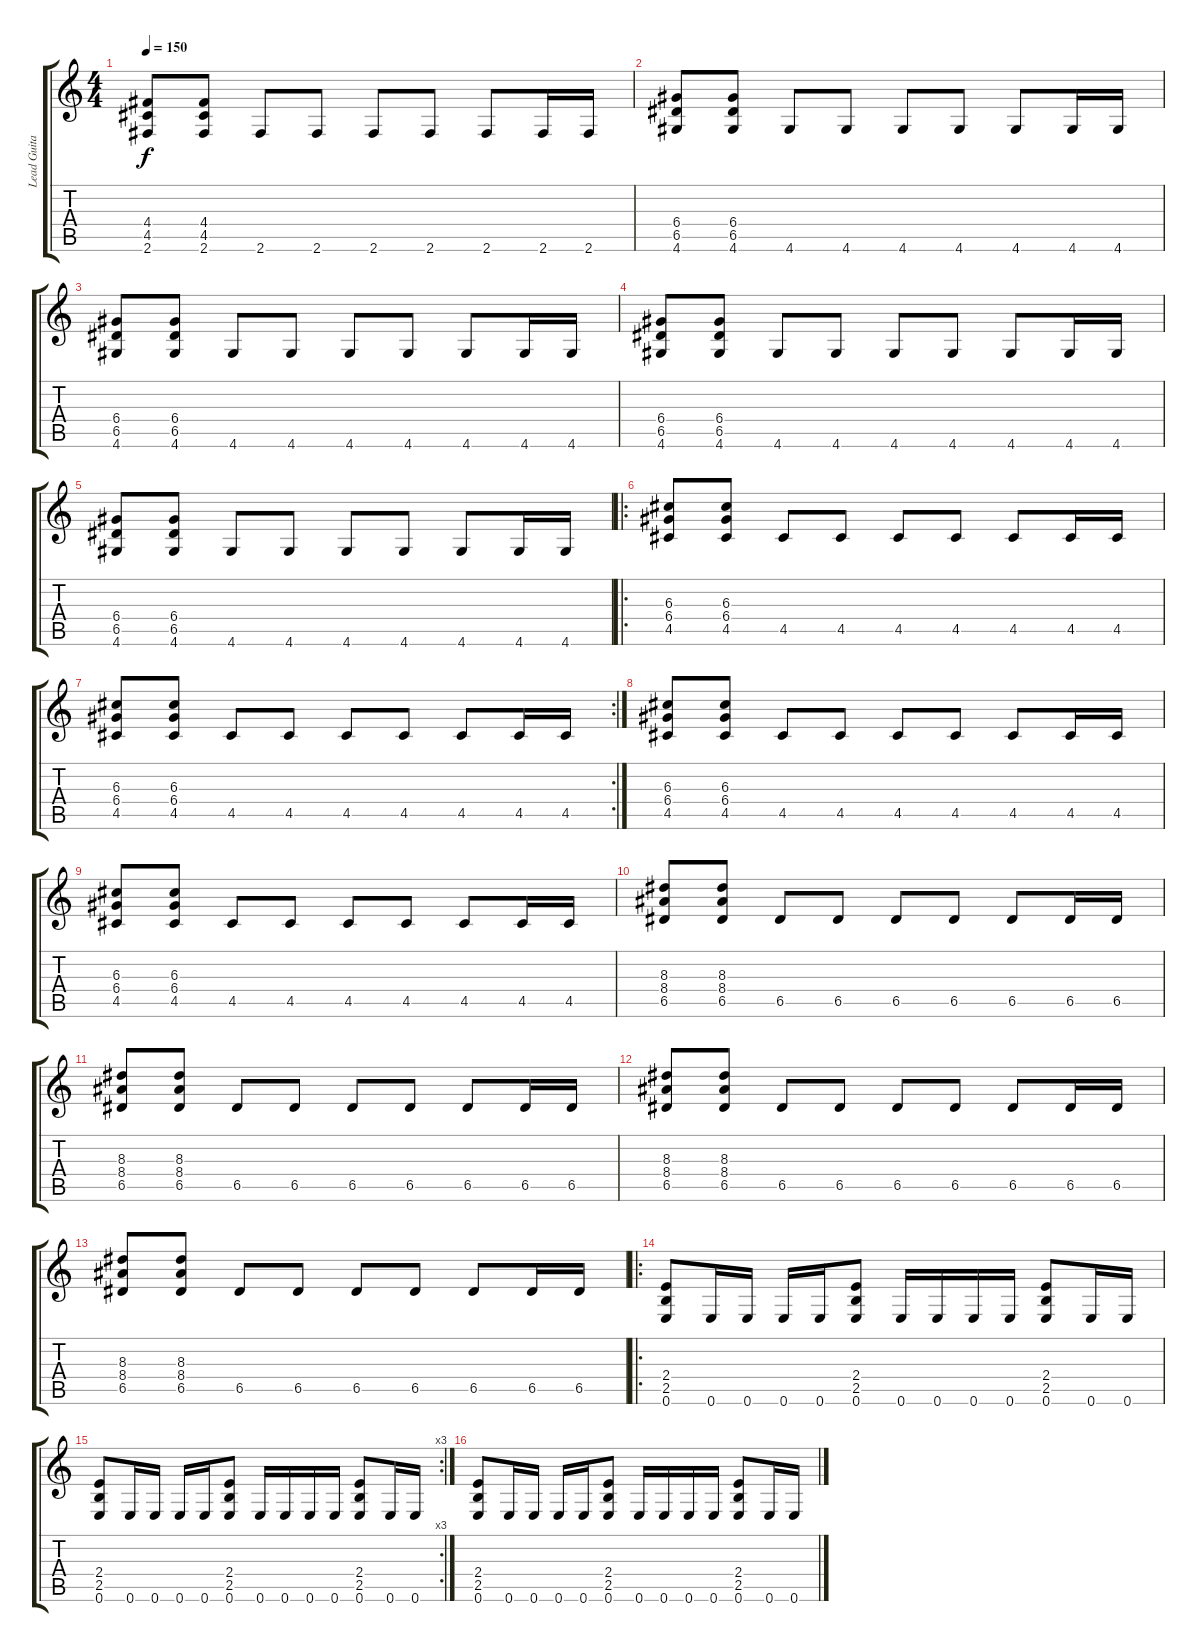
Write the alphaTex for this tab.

\track ("Lead Guitar" "Lead Guita") {instrument distortionguitar}
\staff {score tabs}
\tuning (E4 B3 G3 D3 A2 E2) {hide}
\ts (4 4)
\tempo 150
\clef g2
\ks c
(4.4 4.5 2.6).8{dy f} (4.4 4.5 2.6).8 2.6.8 2.6.8 2.6.8 2.6.8 2.6.8 2.6.16 2.6.16 |
(6.4 6.5 4.6).8 (6.4 6.5 4.6).8 4.6.8 4.6.8 4.6.8 4.6.8 4.6.8 4.6.16 4.6.16 |
(6.4 6.5 4.6).8 (6.4 6.5 4.6).8 4.6.8 4.6.8 4.6.8 4.6.8 4.6.8 4.6.16 4.6.16 |
(6.4 6.5 4.6).8 (6.4 6.5 4.6).8 4.6.8 4.6.8 4.6.8 4.6.8 4.6.8 4.6.16 4.6.16 |
(6.4 6.5 4.6).8 (6.4 6.5 4.6).8 4.6.8 4.6.8 4.6.8 4.6.8 4.6.8 4.6.16 4.6.16 |
\ro
(6.3 6.4 4.5).8 (6.3 6.4 4.5).8 4.5.8 4.5.8 4.5.8 4.5.8 4.5.8 4.5.16 4.5.16 |
\rc 2
(6.3 6.4 4.5).8 (6.3 6.4 4.5).8 4.5.8 4.5.8 4.5.8 4.5.8 4.5.8 4.5.16 4.5.16 |
(6.3 6.4 4.5).8 (6.3 6.4 4.5).8 4.5.8 4.5.8 4.5.8 4.5.8 4.5.8 4.5.16 4.5.16 |
(6.3 6.4 4.5).8 (6.3 6.4 4.5).8 4.5.8 4.5.8 4.5.8 4.5.8 4.5.8 4.5.16 4.5.16 |
(8.3 8.4 6.5).8 (8.3 8.4 6.5).8 6.5.8 6.5.8 6.5.8 6.5.8 6.5.8 6.5.16 6.5.16 |
(8.3 8.4 6.5).8 (8.3 8.4 6.5).8 6.5.8 6.5.8 6.5.8 6.5.8 6.5.8 6.5.16 6.5.16 |
(8.3 8.4 6.5).8 (8.3 8.4 6.5).8 6.5.8 6.5.8 6.5.8 6.5.8 6.5.8 6.5.16 6.5.16 |
(8.3 8.4 6.5).8 (8.3 8.4 6.5).8 6.5.8 6.5.8 6.5.8 6.5.8 6.5.8 6.5.16 6.5.16 |
\ro
(2.4 2.5 0.6).8 0.6.16 0.6.16 0.6.16 0.6.16 (2.4 2.5 0.6).8 0.6.16 0.6.16 0.6.16 0.6.16 (2.4 2.5 0.6).8 0.6.16 0.6.16 |
\rc 3
(2.4 2.5 0.6).8 0.6.16 0.6.16 0.6.16 0.6.16 (2.4 2.5 0.6).8 0.6.16 0.6.16 0.6.16 0.6.16 (2.4 2.5 0.6).8 0.6.16 0.6.16 |
(2.4 2.5 0.6).8 0.6.16 0.6.16 0.6.16 0.6.16 (2.4 2.5 0.6).8 0.6.16 0.6.16 0.6.16 0.6.16 (2.4 2.5 0.6).8 0.6.16 0.6.16
